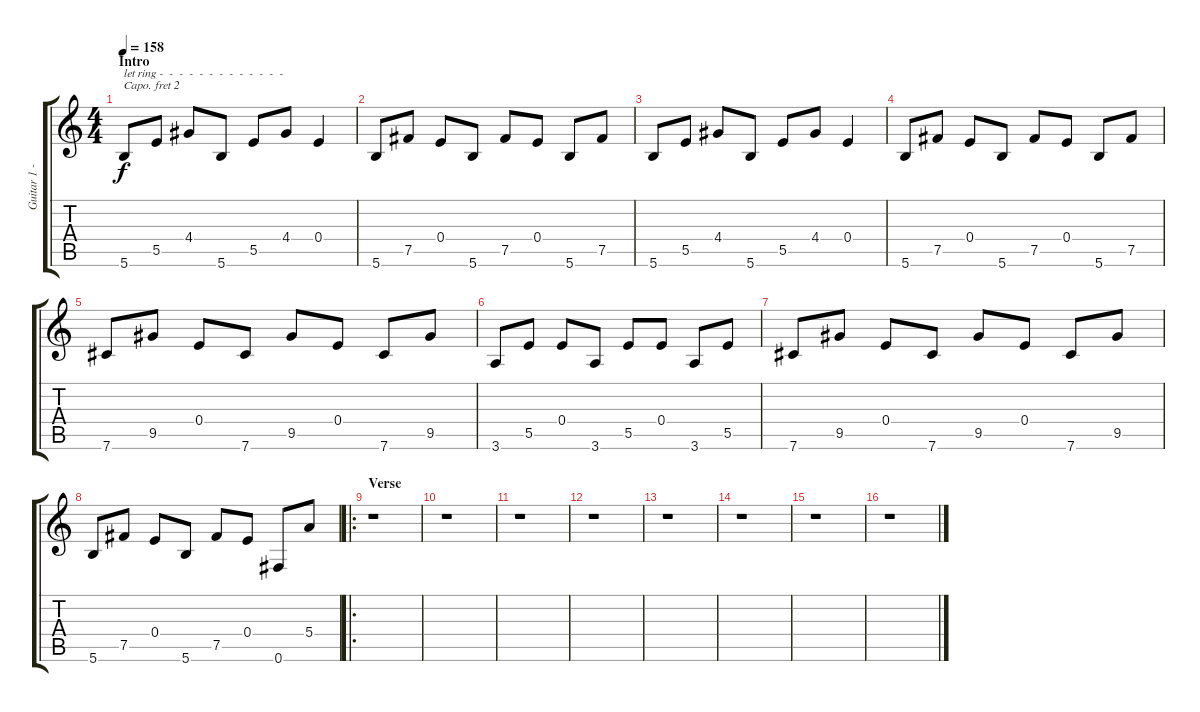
\track ("Guitar 1 - Clean" "Guitar 1 -") {instrument electricguitarclean}
\staff {score tabs}
\capo 2
\tuning (E4 B3 G3 D3 A2 E2) {hide}
\ts (4 4)
\section ("" "Intro")
\tempo 158
\clef g2
\ks c
5.6.8{txt "let ring -  -  -  -  -  -  -  -  -  -  -  -  -" dy f instrument electricguitarclean} 5.5.8 4.4.8 5.6.8 5.5.8 4.4.8 0.4.4 |
5.6.8 7.5.8 0.4.8 5.6.8 7.5.8 0.4.8 5.6.8 7.5.8 |
5.6.8 5.5.8 4.4.8 5.6.8 5.5.8 4.4.8 0.4.4 |
5.6.8 7.5.8 0.4.8 5.6.8 7.5.8 0.4.8 5.6.8 7.5.8 |
7.6.8 9.5.8 0.4.8 7.6.8 9.5.8 0.4.8 7.6.8 9.5.8 |
3.6.8 5.5.8 0.4.8 3.6.8 5.5.8 0.4.8 3.6.8 5.5.8 |
7.6.8 9.5.8 0.4.8 7.6.8 9.5.8 0.4.8 7.6.8 9.5.8 |
5.6.8 7.5.8 0.4.8 5.6.8 7.5.8 0.4.8 0.6.8 5.4.8 |
\ro
\section ("" "Verse")
r.1 |
r.1 |
r.1 |
r.1 |
r.1 |
r.1 |
r.1 |
r.1
